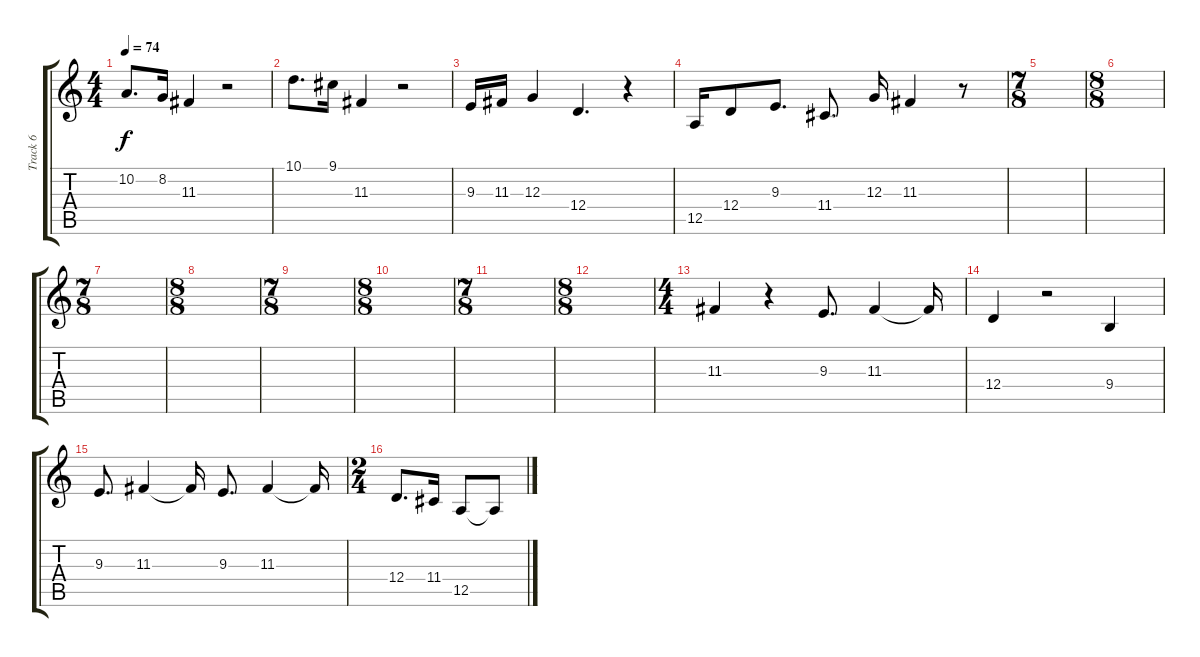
\track ("Track 6" "Track 6") {instrument viola}
\staff {score tabs}
\tuning (E4 B3 G3 D3 A2 E2) {hide}
\ts (4 4)
\tempo 74
\clef g2
\ks c
10.2.8{d dy f} 8.2.16 11.3.4 r.2 |
10.1.8{d} 9.1.16 11.3.4 r.2 |
9.3.16 11.3.16 12.3.4 12.4.4{d} r.4 |
12.5.16 12.4.8 9.3.8{d} 11.4.8{d} 12.3.16 11.3.4 r.8 |
\ts (7 8)
|
\ts (8 8)
|
\ts (7 8)
|
\ts (8 8)
|
\ts (7 8)
|
\ts (8 8)
|
\ts (7 8)
|
\ts (8 8)
|
\ts (4 4)
11.3.4 r.4 9.3.8{d} 11.3.4 11.3{t}.16 |
12.4.4 r.2 9.4.4 |
9.3.8{d} 11.3.4 11.3{t}.16 9.3.8{d} 11.3.4 11.3{t}.16 |
\ts (2 4)
12.4.8{d} 11.4.16 12.5.8 12.5{t}.8
